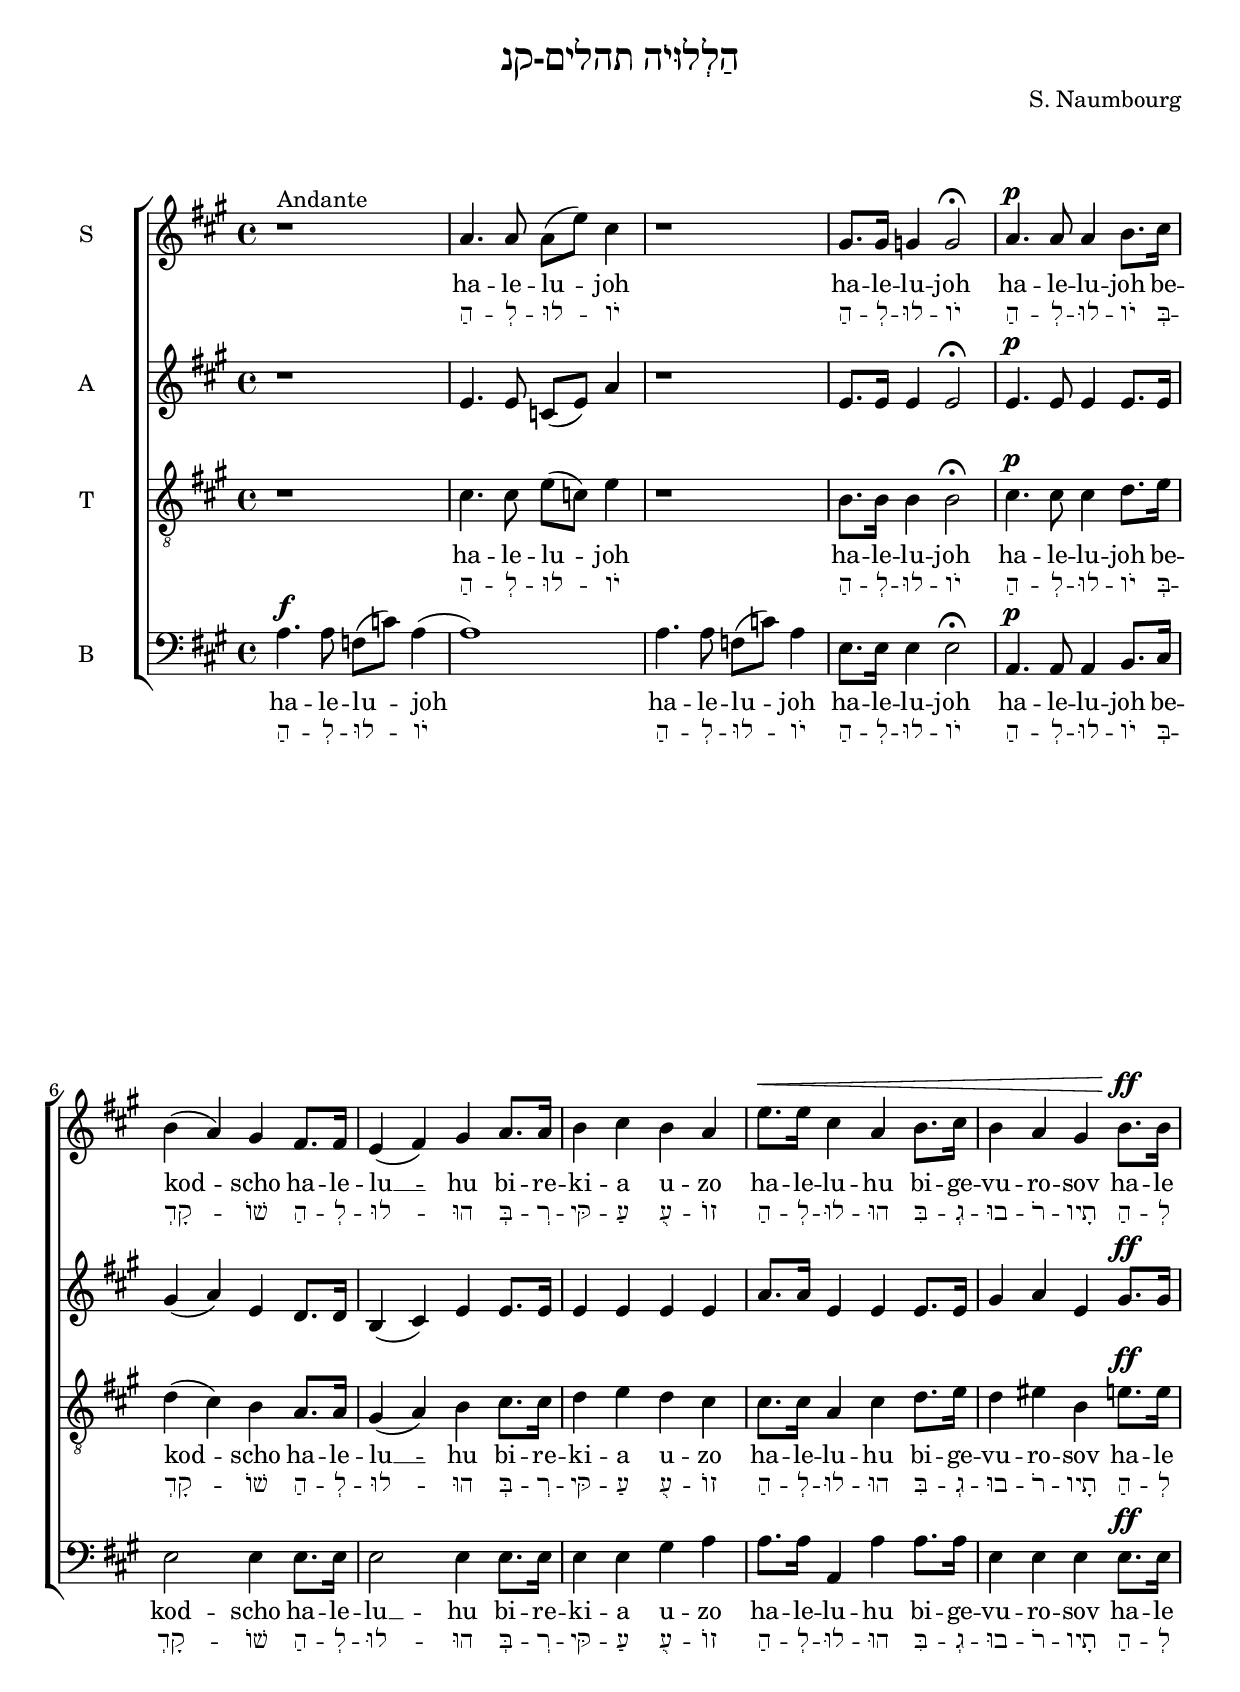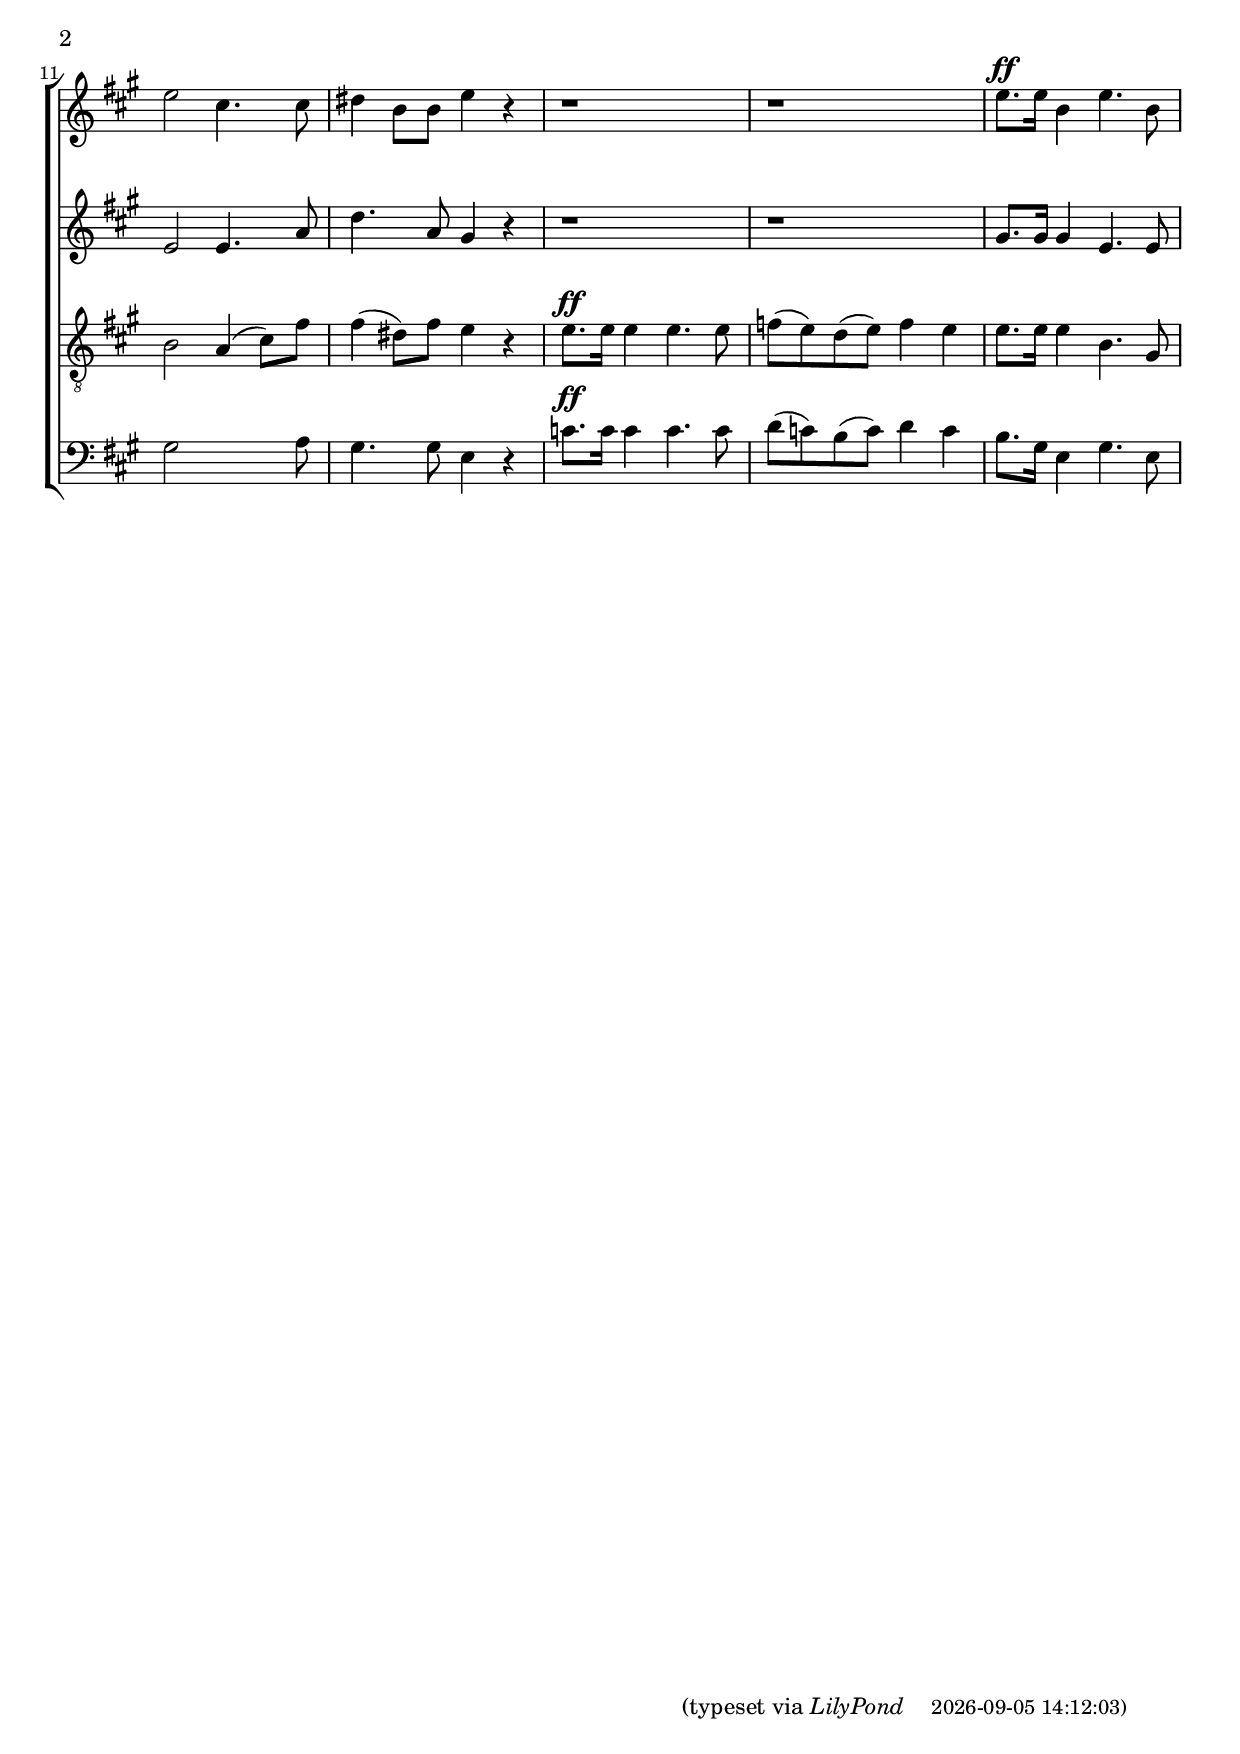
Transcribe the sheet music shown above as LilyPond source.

\include "english.ly"
\version "2.16.2"

global = {
  \key a \major
  \time 4/4
}

sopMusic = \relative c'' {
  r1^\markup "Andante" | a4. a8 a8[( e']) cs4 | r1 | gs8. gs16 g4 g2^\fermata |
    a4.^\p a8 a4 b8. cs16 |
  b4( a) gs fs8. fs16 | e4( fs) gs a8. a16 | b4 cs b a | 
    e'8.^\<  e16 cs4 a b8. cs16  | b4 a gs b8.^\ff b16 |
  e2 cs4. cs8 | ds4 b8 b8 e4  r4 | r1 | r1  | e8.^\ff e16 b4 e4. b8 |
}

altMusic = \relative c' {
  r1 | e4. e8 c8[( e]) a4 | r1 | e8. e16 e4 e2^\fermata |
    e4.^\p e8 e4 e8. e16 |
  gs4( a) e d8. d16 | b4( cs) e e8. e16 | e4 e e e | a8. a16 e4 e e8. e16 |
    gs4 a e gs8.^\ff gs16 |
  e2 e4. a8 | d4. a8 gs4 r4 | r1 | r1 | gs8. gs16 gs4 e4. e8 |
}

tenMusic = \relative c' {
  r1 | cs4. cs8 e8[( c]) e4 | r1 |  b8. b16 b4 b2^\fermata |
    cs4.^\p cs8 cs4 d8. e16 |
  d4( cs) b a8. a16 | gs4( a) b cs8. cs16 | d4 e d cs | 
    cs8. cs16 a4 cs d8. e16 | d4 es b e8.^\ff e16 |
  b2 a4( cs8) fs8 | fs4( ds8) fs8 e4 r4 | e8.^\ff e16 e4 e4. e8 |
    f8( e) d( e) f4 e | e8. e16 e4 b4. gs8 |
}

basMusic = \relative c' {
  a4.^\f a8 f8[( c']) a4( | a1) | a4. a8 f8[( c']) a4 | e8. e16 e4 e2^\fermata |
    a,4.^\p a8 a4 b8. cs16 |
  e2 e4 e8. e16 | e2 e4 e8. e16 | e4 e gs a | a8. a16 a,4 a' a8. a16 |
    e4 e e e8.^\ff e16  |
  gs2 s4. a8 | gs4. gs8 e4 r4 | c'8.^\ff c16 c4 c4. c8 |
    d8( c) b( c) d4 c | b8. gs16 e4 gs4. e8 |
}

% -*- text -*-

wlyricsText = \lyricmode {
   ha -- le -- lu -- joh
   ha -- le -- lu -- joh
   ha -- le -- lu -- joh be --
   kod -- scho ha -- le -- lu __ -- hu  bi -- re -- ki -- a  u -- zo
     ha -- le -- lu -- hu bi -- ge -- vu -- ro -- sov ha -- le 
}

whlyricsText = \lyricmode {

הַ -- לְ -- לוּ -- יֹו
הַ -- לְ -- לוּ -- יֹו
הַ -- לְ -- לוּ -- יֹו בְּ --
קָדְ -- שׁוֹ הַ -- לְ -- לוּ -- הוּ בְּ -- רְ  -- קּּי -- עַ עֻ -- זוֹ 
  הַ -- לְ -- לוּ -- הוּ בִּ -- גְ -- בוּ -- רֹ -- תָיו הַ -- לְ 

% L2R
}

tenlyricsText = \lyricmode {
   ha -- le -- lu -- joh
   ha -- le -- lu -- joh
   ha -- le -- lu -- joh be --
   kod -- scho ha -- le -- lu __ -- hu  bi -- re -- ki -- a  u -- zo
     ha -- le -- lu -- hu bi -- ge -- vu -- ro -- sov ha -- le  
}

tenhlyricsText = \lyricmode {

הַ -- לְ -- לוּ -- יֹו
הַ -- לְ -- לוּ -- יֹו
הַ -- לְ -- לוּ -- יֹו בְּ -- 
קָדְ -- שׁוֹ הַ -- לְ -- לוּ -- הוּ בְּ -- רְ  -- קּּי -- עַ עֻ -- זוֹ 
  הַ -- לְ -- לוּ -- הוּ בִּ -- גְ -- בוּ -- רֹ -- תָיו הַ -- לְ 

% L2R
}

baslyricsText = \lyricmode {
   ha -- le -- lu -- joh
   ha -- le -- lu -- joh
   ha -- le -- lu -- joh
   ha -- le -- lu -- joh be -- 
   kod -- scho ha -- le -- lu __ -- hu  bi -- re -- ki -- a  u -- zo
     ha -- le -- lu -- hu bi -- ge -- vu -- ro -- sov ha -- le  
}

bashlyricsText = \lyricmode {

הַ -- לְ -- לוּ -- יֹו
הַ -- לְ -- לוּ -- יֹו
הַ -- לְ -- לוּ -- יֹו
הַ -- לְ -- לוּ -- יֹו בְּ --
קָדְ -- שׁוֹ הַ -- לְ -- לוּ -- הוּ בְּ -- רְ  -- קּּי -- עַ עֻ -- זוֹ 
  הַ -- לְ -- לוּ -- הוּ בִּ -- גְ -- בוּ -- רֹ -- תָיו הַ -- לְ 

% L2R
}



\header {
  title = "הַלְלוּיֹה תהלים-קנ"

  composer = "S. Naumbourg"
  % Do not display the tagline for this book
  % tagline = ##f
}

\paper{
  #(set-paper-size "a4")

    system-system-spacing #'basic-distance = #18
    %score-system-spacing =
    %  #'((basic-distance . 30)
    %     (minimum-distance . 20)
    %     (padding . 2)
    %     (stretchability . 30))

  oddFooterMarkup = \markup {
      \hspace #60
      \on-the-fly #last-page { (typeset via \italic "LilyPond"
      \small \typewriter
      % #(ly:export (lilypond-version)))
      \hspace #2
      \small
      \simple #(strftime "%Y-%m-%d %H:%M:%S)" (localtime (current-time)))
      }
  }
  evenFooterMarkup = \oddFooterMarkup
}

\layout { \context { \Lyrics
                     \override  LyricHyphen #'minimum-distance = #0.8 } }

\score {
  <<
    \new ChoirStaff <<

      \new Staff = "sop" <<
        \new Voice = "sopranos" {
          \set Staff.instrumentName = "S"
          <<
             % \stemUp
               \global \sopMusic
          >>
        }
      >>
      \new Lyrics = "wlyrics"
      \new Lyrics = "whlyrics"
      \new Staff = "alt" <<
        \new Voice = "altos" {
          \set Staff.instrumentName = "A"
          <<
             % \stemUp
               \global \altMusic
          >>
        }
      >>
      \new Staff = "ten" <<
        \clef "G_8"
        \new Voice = "tenors" {
          \set Staff.instrumentName = "T"
          <<
               \global \tenMusic
          >>
        }
      >>
      \new Lyrics = "tenlyrics"
      \new Lyrics = "tenhlyrics"

      \new Staff = "bas" <<
        \clef bass
        \new Voice = "basses" {
          \set Staff.instrumentName = "B"
          <<
               \global \basMusic
          >>
        }
      >>

      \new Lyrics = "tenlyrics"
      \new Lyrics = "tenhlyrics"

      \context Lyrics = "wlyrics" {
        \lyricsto "sopranos" {
          \wlyricsText
        }
      }
      \context Lyrics = "whlyrics" {
        \lyricsto "sopranos" {
          \whlyricsText
        }
      }

      \context Lyrics = "tenlyrics" {
        \lyricsto "tenors" {
          \tenlyricsText
        }
      }
      \context Lyrics = "tenhlyrics" {
        \lyricsto "tenors" {
          \tenhlyricsText
        }
      }

      \context Lyrics = "baslyrics" {
        \lyricsto "basses" {
          \baslyricsText
        }
      }
      \context Lyrics = "bashlyrics" {
        \lyricsto "basses" {
          \bashlyricsText
        }
      }

    >>
  >>

  \header { }

  \layout {
    \context {
      \Staff
    }
  }
}
